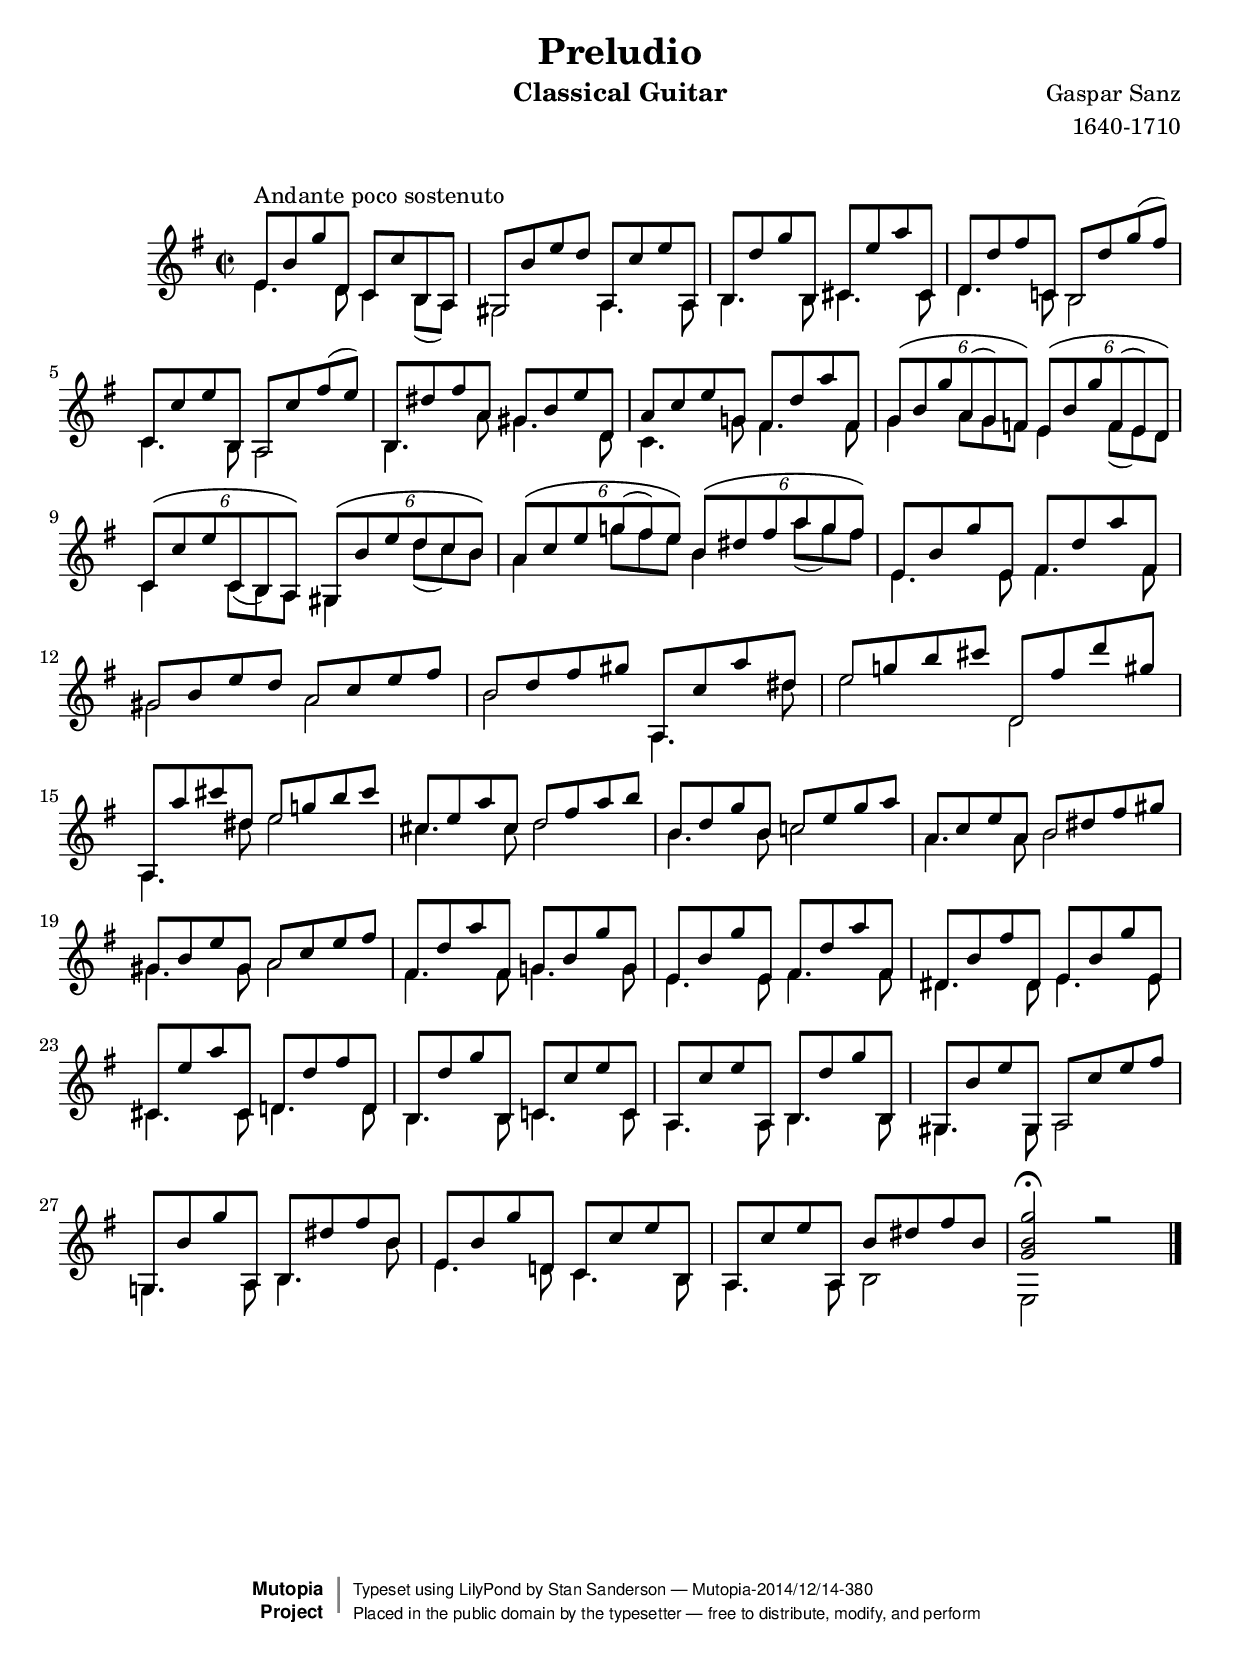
\version "2.18.2"
\include "english.ly"

\header {
  instrument = "Classical Guitar"
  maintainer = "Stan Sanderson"
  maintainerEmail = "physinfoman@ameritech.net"
  title = "Preludio"
  composer = "Gaspar Sanz"
  opus = "1640-1710"
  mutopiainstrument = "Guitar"
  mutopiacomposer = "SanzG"
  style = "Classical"
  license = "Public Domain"

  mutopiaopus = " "
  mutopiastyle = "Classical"
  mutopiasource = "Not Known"

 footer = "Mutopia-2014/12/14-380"
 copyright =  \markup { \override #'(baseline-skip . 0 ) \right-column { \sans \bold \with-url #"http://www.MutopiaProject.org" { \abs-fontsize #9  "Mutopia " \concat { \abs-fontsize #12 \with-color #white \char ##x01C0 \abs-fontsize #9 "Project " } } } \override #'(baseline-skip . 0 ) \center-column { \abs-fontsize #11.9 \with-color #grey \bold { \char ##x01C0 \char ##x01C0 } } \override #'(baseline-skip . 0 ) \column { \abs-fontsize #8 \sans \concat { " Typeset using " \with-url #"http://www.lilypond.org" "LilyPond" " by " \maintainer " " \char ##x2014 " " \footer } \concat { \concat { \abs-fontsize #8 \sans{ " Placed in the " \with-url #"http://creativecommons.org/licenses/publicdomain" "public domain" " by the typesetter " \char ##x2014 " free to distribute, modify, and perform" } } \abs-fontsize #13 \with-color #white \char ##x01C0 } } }
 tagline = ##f
}

\paper {
  top-margin = 8\mm
  top-markup-spacing.basic-distance = #6
  markup-system-spacing #'padding = #5
  markup-markup-spacing #'padding = #1.2
  last-bottom-spacing.basic-distance = #12
  top-system-spacing.basic-distance = #12
  bottom-margin = 10\mm
}

global =  {
  \time 2/2
  \key g\major
  \clef treble
  \mergeDifferentlyHeadedOn
  \mergeDifferentlyDottedOn
}

up =  \relative c' {
  e8^\markup{"Andante poco sostenuto"} b' g' d, c8 c' b, a
  gs8 b' e d a,8 c' e a,,
  b8 d' g b,, cs e' a cs,,
  d8 d' fs c,! b d' g( fs)
  c,8 c' e b, a c' fs( e)
  b,8 ds' fs a, gs b e d,
  a'8 c e g,! fs d' a' fs,
  \tuplet 6/4 2 {
    g8\( b g' a,( g) f!\) e\( b' g' f,( e) d\)
    c8\( c' e \slurDown c,( b) a\) \slurUp gs\( b' e d c b\)
    a8\( c e g!( fs) e]\) b\( ds fs a g fs\)
  }
  e, b' g' e, fs d' a' fs,

  gs b e d a c e fs
  b, d fs gs a,, c' a' ds,
  e g! b cs d,, fs' d' gs,

  a,, a'' cs ds, e g! b cs
  cs, e a cs, d fs a b
  b, d g b, c! e g a
  a, c e a, b ds fs gs

  gs, b e gs, a c e fs
  fs, d' a' fs, g! b g' g,
  e b' g' e, fs d' a' fs,
  ds b' fs' ds, e b' g' e,

  cs e' a cs,, d! d' fs d,
  b d' g b,, c! c' e c,
  a c' e a,, b d' g b,,
  gs b' e gs,, a c' e fs

  g,,! b' g' a,, b ds' fs b,
  e, b' g' d,! c c' e b,
  a c' e a,, b' ds fs b,
  <g b g'>2^\fermata r2
}

down =  \relative c' {
  e4. d8 c4 b8( a)
  gs2 a4. a8
  b4. b8 cs4. cs8
  d4. c8 b2 \break
  c4. b8 a2
  b4. a'8 gs4. d8
  c4. g'8 fs4. fs8
  \override TupletBracket.transparent =##t
  \omit TupletNumber
  \tuplet 6/4 2 {
    g4 s8 a8 g f e4 s8 f8( e) d \break
    c4 s8 c8 b a gs4 s8 d''8( c) b
    a4 s8 g'8 fs e b4 s8 a'8( g) fs
  }
  e,4. e8 fs4. fs8 \break
  gs2 a
  b2 a,4. ds'8
  e2 d, \break
  a4. ds'8 e2
  cs4. cs8 d2
  b4. b8 c2
  a4. a8 b2 \break
  gs4. gs8 a2
  fs4. fs8 g4. g8
  e4. e8 fs4. fs8
  ds4. ds8 e4. e8 \break
  cs4. cs8 d4. d8
  b4. b8 c4. c8
  a4. a8 b4. b8
  gs4. gs8 a2 \break
  g4. a8 b4. b'8
  e,4. d8 c4. b8
  a4. a8 b2
  e,2 s2 \bar "|."
}

\score {
  {
    \global
    \context Staff <<
      \new Voice { \voiceOne \up }
      \new Voice { \voiceTwo \down }
    >>

    \set Staff.midiInstrument = "acoustic guitar (nylon)"
  }
  \layout { }

  \midi {
    \tempo 2 = 60
  }

}
